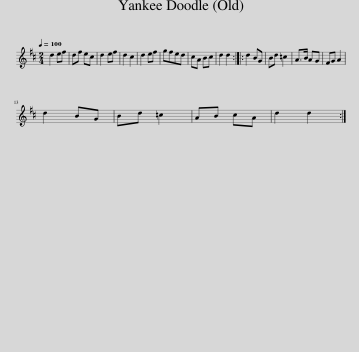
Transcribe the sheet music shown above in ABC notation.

X:1
L:1/8
Q:1/4=100
M:2/4
I:linebreak $
K:none
V:1 treble transpose="8 "
V:1
[K:D] d2 ef | df ec | d2 ef | d2 c2 | d2 ef | %5
 gfed | cA Bc | d2 d2 :: d2 BG | Bd =c2 | %10
 A>B AG | FG A2 |$ d2 BG | Bd =c2 | AB cA | %15
 d2 d2 :| %16
